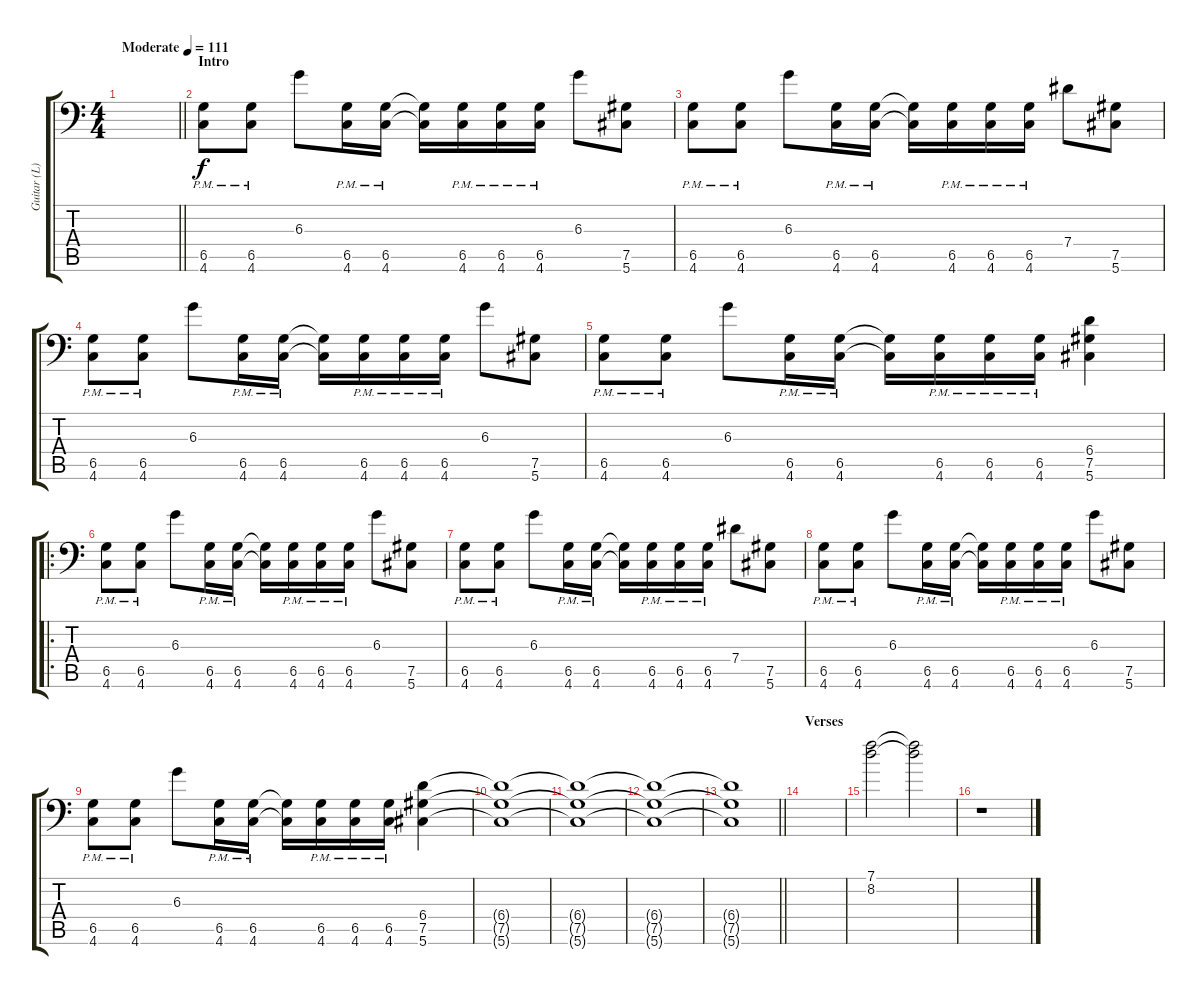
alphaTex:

\track ("Guitar (L)" "Guitar (L)") {instrument distortionguitar}
\staff {score tabs}
\tuning (Bb3 Gb3 Db3 Ab2 Db2 Ab1) {hide}
\ts (4 4)
\tempo (111 "Moderate")
\clef f4
\barLineRight lightlight
\ks c
|
\section ("" "Intro")
(6.5{pm} 4.6{pm}).8 (6.5{pm} 4.6{pm}).8 6.3.8 (6.5{pm} 4.6{pm}).16 (6.5{pm} 4.6{pm}).16 (6.5{t} 4.6{t}).16 (6.5{pm} 4.6{pm}).16 (6.5{pm} 4.6{pm}).16 (6.5{pm} 4.6{pm}).16 6.3.8 (7.5 5.6).8 |
(6.5{pm} 4.6{pm}).8 (6.5{pm} 4.6{pm}).8 6.3.8 (6.5{pm} 4.6{pm}).16 (6.5{pm} 4.6{pm}).16 (6.5{t} 4.6{t}).16 (6.5{pm} 4.6{pm}).16 (6.5{pm} 4.6{pm}).16 (6.5{pm} 4.6{pm}).16 7.4.8 (7.5 5.6).8 |
(6.5{pm} 4.6{pm}).8 (6.5{pm} 4.6{pm}).8 6.3.8 (6.5{pm} 4.6{pm}).16 (6.5{pm} 4.6{pm}).16 (6.5{t} 4.6{t}).16 (6.5{pm} 4.6{pm}).16 (6.5{pm} 4.6{pm}).16 (6.5{pm} 4.6{pm}).16 6.3.8 (7.5 5.6).8 |
(6.5{pm} 4.6{pm}).8 (6.5{pm} 4.6{pm}).8 6.3.8 (6.5{pm} 4.6{pm}).16 (6.5{pm} 4.6{pm}).16 (6.5{t} 4.6{t}).16 (6.5{pm} 4.6{pm}).16 (6.5{pm} 4.6{pm}).16 (6.5{pm} 4.6{pm}).16 (6.4 7.5 5.6).4 |
\ro
(6.5{pm} 4.6{pm}).8 (6.5{pm} 4.6{pm}).8 6.3.8 (6.5{pm} 4.6{pm}).16 (6.5{pm} 4.6{pm}).16 (6.5{t} 4.6{t}).16 (6.5{pm} 4.6{pm}).16 (6.5{pm} 4.6{pm}).16 (6.5{pm} 4.6{pm}).16 6.3.8 (7.5 5.6).8 |
(6.5{pm} 4.6{pm}).8 (6.5{pm} 4.6{pm}).8 6.3.8 (6.5{pm} 4.6{pm}).16 (6.5{pm} 4.6{pm}).16 (6.5{t} 4.6{t}).16 (6.5{pm} 4.6{pm}).16 (6.5{pm} 4.6{pm}).16 (6.5{pm} 4.6{pm}).16 7.4.8 (7.5 5.6).8 |
(6.5{pm} 4.6{pm}).8 (6.5{pm} 4.6{pm}).8 6.3.8 (6.5{pm} 4.6{pm}).16 (6.5{pm} 4.6{pm}).16 (6.5{t} 4.6{t}).16 (6.5{pm} 4.6{pm}).16 (6.5{pm} 4.6{pm}).16 (6.5{pm} 4.6{pm}).16 6.3.8 (7.5 5.6).8 |
(6.5{pm} 4.6{pm}).8 (6.5{pm} 4.6{pm}).8 6.3.8 (6.5{pm} 4.6{pm}).16 (6.5{pm} 4.6{pm}).16 (6.5{t} 4.6{t}).16 (6.5{pm} 4.6{pm}).16 (6.5{pm} 4.6{pm}).16 (6.5{pm} 4.6{pm}).16 (6.4 7.5 5.6).4 |
(6.4{t} 7.5{t} 5.6{t}).1{volume 0} |
(6.4{t} 7.5{t} 5.6{t}).1 |
(6.4{t} 7.5{t} 5.6{t}).1 |
\barLineRight lightlight
(6.4{t} 7.5{t} 5.6{t}).1 |
\section ("" "Verses")
|
(7.1 8.2).2{volume 3} (7.1{t} 8.2{t}).2{volume 16} |
r.1{volume 0}
